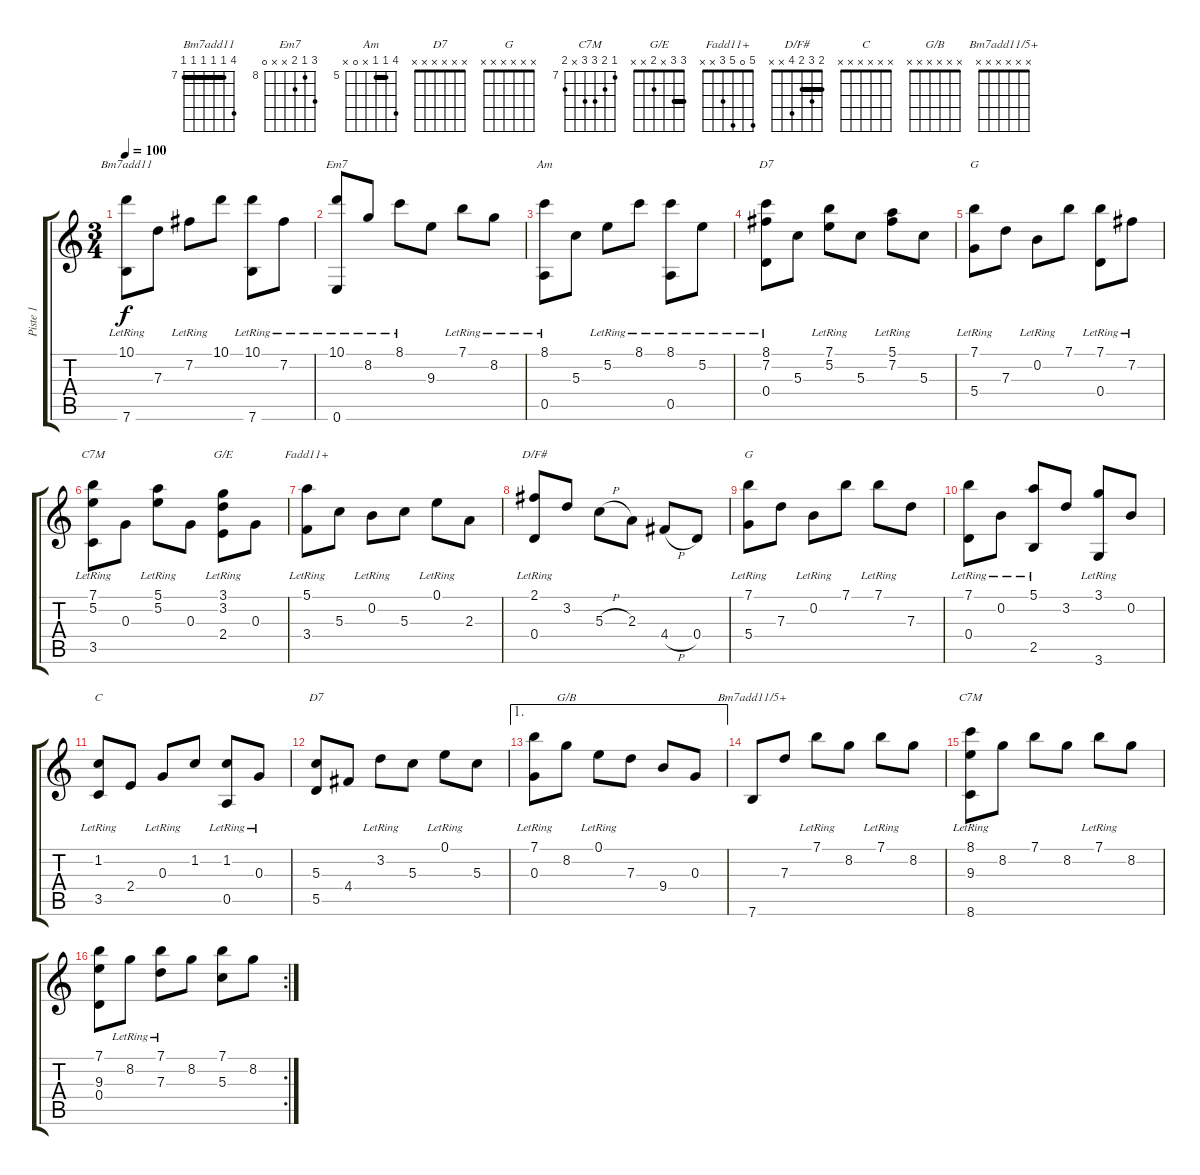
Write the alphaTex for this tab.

\track ("Piste 1" "Piste 1") {instrument acousticguitarnylon}
\staff {score tabs}
\tuning (E4 B3 G3 D3 A2 E2) {hide}
\chord ("Bm7add11" 10 7 7 7 7 7) {firstfret 7 barre 7}
\chord ("Em7" 10 8 9 x x 0) {firstfret 8}
\chord ("Am" 8 5 5 x 0 x) {firstfret 5 barre 5}
\chord ("D7" 8 7 5 0 x x) {firstfret 5}
\chord ("G" 7 0 7 5 x x) {firstfret 5}
\chord ("C7M" 7 5 0 x 3 x) {firstfret 3}
\chord ("G/E" 3 3 x 2 x x) {barre 3}
\chord ("Fadd11+" 5 0 5 3 x x)
\chord ("D/F#" 2 3 2 4 x x) {barre 2}
\chord ("G" x x x x x x)
\chord ("C" x x x x x x)
\chord ("D7" x x x x x x)
\chord ("G/B" x x x x x x)
\chord ("Bm7add11/5+" x x x x x x)
\chord ("C7M" 7 8 9 9 x 8) {firstfret 7}
\ts (3 4)
\tempo 100
\clef g2
\ks c
(10.1{lr} 7.6).8{ch "Bm7add11" dy f} 7.3.8 7.2{lr}.8 10.1.8 (10.1{lr} 7.6).8 7.2{lr}.8 |
(10.1{lr} 0.6).8{ch "Em7"} 8.2{lr}.8 8.1{lr}.8 9.3.8 7.1{lr}.8 8.2{lr}.8 |
(8.1{lr} 0.5).8{ch "Am"} 5.3.8 5.2{lr}.8 8.1{lr}.8 (8.1{lr} 0.5).8 5.2{lr}.8 |
(8.1{lr} 7.2 0.4).8{ch "D7"} 5.3.8 (7.1{lr} 5.2).8 5.3.8 (5.1{lr} 7.2).8 5.3.8 |
(7.1{lr} 5.4).8{ch "G"} 7.3.8 0.2{lr}.8 7.1.8 (7.1{lr} 0.4).8 7.2{lr}.8 |
(7.1{lr} 5.2 3.5).8{ch "C7M"} 0.3.8 (5.1{lr} 5.2).8 0.3.8 (3.1{lr} 3.2 2.4).8{ch "G/E"} 0.3.8 |
(5.1{lr} 3.4).8{ch "Fadd11+"} 5.3.8 0.2{lr}.8 5.3.8 0.1{lr}.8 2.3.8 |
(2.1{lr} 0.4).8{ch "D/F#"} 3.2.8 5.3{h}.8 2.3.8 4.4{h}.8 0.4.8 |
(7.1{lr} 5.4).8{ch "G"} 7.3.8 0.2{lr}.8 7.1.8 7.1{lr}.8 7.3.8 |
(7.1{lr} 0.4).8 0.2{lr}.8 (5.1{lr} 2.5).8 3.2.8 (3.1{lr} 3.6).8 0.2.8 |
(1.2{lr} 3.5).8{ch "C"} 2.4.8 0.3{lr}.8 1.2.8 (1.2{lr} 0.5).8 0.3{lr}.8 |
(5.3 5.5).8{ch "D7"} 4.4.8 3.2{lr}.8 5.3.8 0.1{lr}.8 5.3.8 |
\ae 1
(7.1{lr} 0.3).8 8.2.8{ch "G/B"} 0.1{lr}.8 7.3.8 9.4.8 0.3.8 |
7.6.8{ch "Bm7add11/5+"} 7.3.8 7.1{lr}.8 8.2.8 7.1{lr}.8 8.2.8 |
(8.1{lr} 9.3 8.6).8{ch "C7M"} 8.2.8 7.1.8 8.2.8 7.1{lr}.8 8.2.8 |
\rc 2
(7.1 9.3 0.4).8 8.2{lr}.8 (7.1{lr} 7.3).8 8.2.8 (7.1 5.3).8 8.2.8
